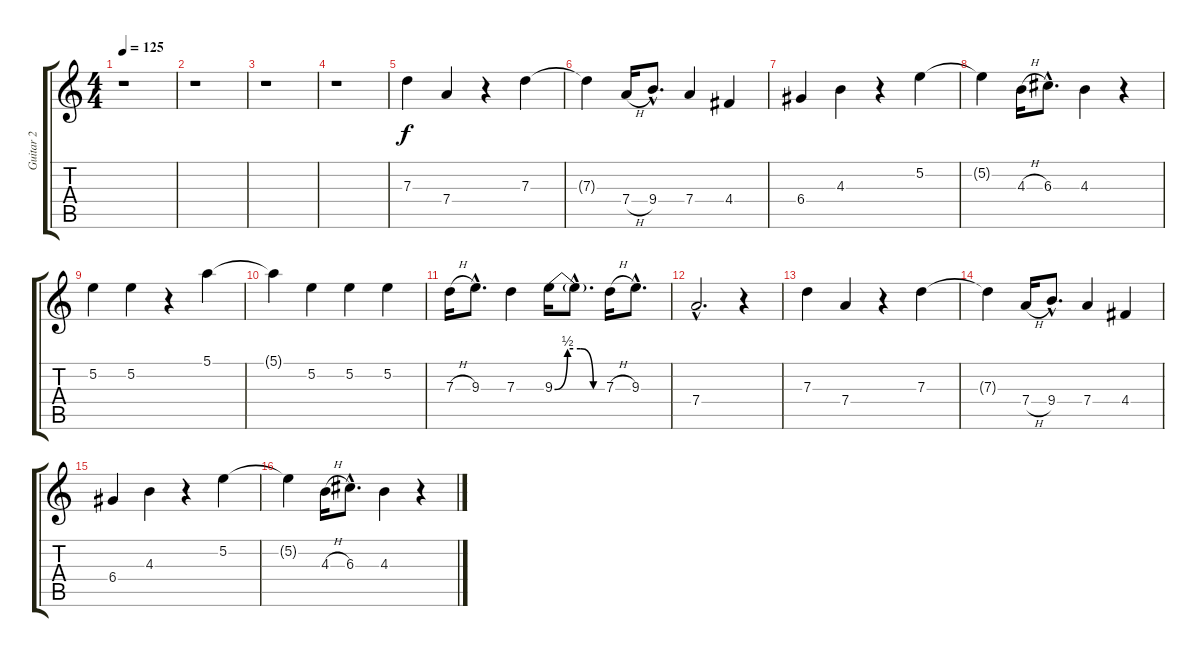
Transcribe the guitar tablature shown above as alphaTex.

\track ("Guitar 2" "Guitar 2") {instrument electricguitarclean}
\staff {score tabs}
\tuning (E4 B3 G3 D3 A2 E2) {hide}
\ts (4 4)
\tempo 125
\clef g2
\ks c
r.1{dy f} |
r.1 |
r.1 |
r.1 |
7.3.4 7.4.4 r.4 7.3.4 |
7.3{t}.4 7.4{h}.16 9.4{hac}.8{d} 7.4.4 4.4.4 |
6.4.4 4.3.4 r.4 5.2.4 |
5.2{t}.4 4.3{h}.16 6.3{hac}.8{d} 4.3.4 r.4 |
5.2.4 5.2.4 r.4 5.1.4 |
5.1{t}.4 5.2.4 5.2.4 5.2.4 |
7.3{h}.16 9.3{hac}.8{d} 7.3.4 9.3{be (custom 0 0 15 2 30 2 45 0 60 0)}.16 9.3{hac t}.8{d} 7.3{h}.16 9.3{hac}.8{d} |
7.4{hac}.2{d} r.4 |
7.3.4 7.4.4 r.4 7.3.4 |
7.3{t}.4 7.4{h}.16 9.4{hac}.8{d} 7.4.4 4.4.4 |
6.4.4 4.3.4 r.4 5.2.4 |
5.2{t}.4 4.3{h}.16 6.3{hac}.8{d} 4.3.4 r.4
